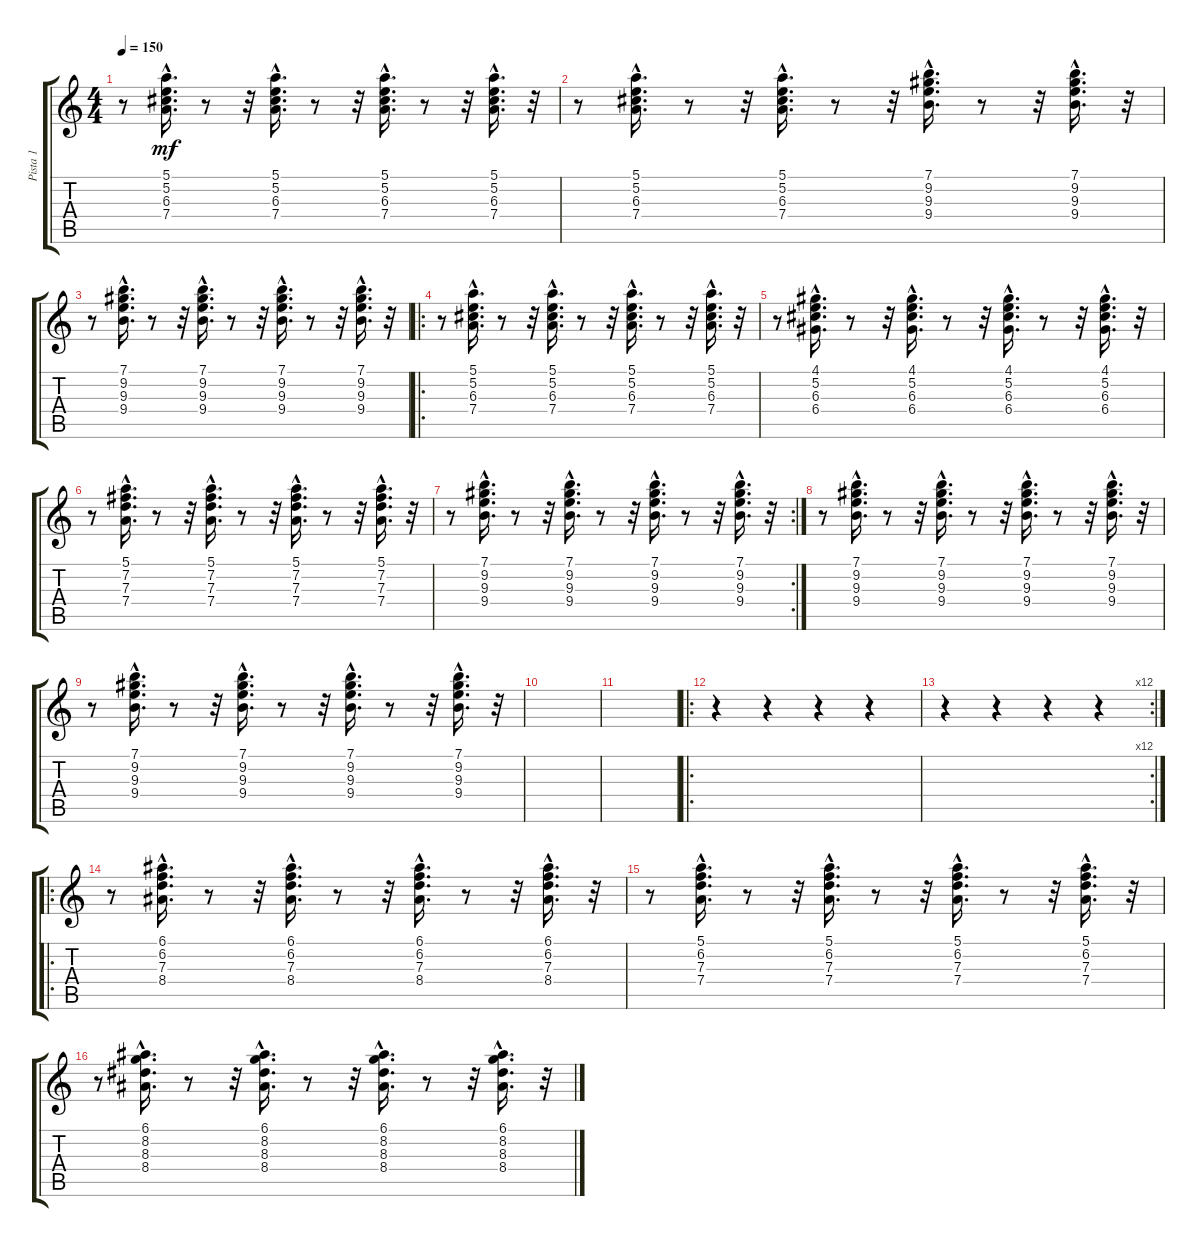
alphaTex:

\track ("Pista 1" "Pista 1") {instrument electricguitarclean}
\staff {score tabs}
\tuning (E4 B3 G3 D3 A2 E2) {hide}
\ts (4 4)
\tempo 150
\clef g2
\ks c
r.8{dy mf} (5.1{hac} 5.2{hac} 6.3{hac} 7.4{hac}).16{d} r.8 r.32 (5.1{hac} 5.2{hac} 6.3{hac} 7.4{hac}).16{d} r.8 r.32 (5.1{hac} 5.2{hac} 6.3{hac} 7.4{hac}).16{d} r.8 r.32 (5.1{hac} 5.2{hac} 6.3{hac} 7.4{hac}).16{d} r.32 |
r.8 (5.1{hac} 5.2{hac} 6.3{hac} 7.4{hac}).16{d} r.8 r.32 (5.1{hac} 5.2{hac} 6.3{hac} 7.4{hac}).16{d} r.8 r.32 (7.1{hac} 9.2{hac} 9.3{hac} 9.4{hac}).16{d} r.8 r.32 (7.1{hac} 9.2{hac} 9.3{hac} 9.4{hac}).16{d} r.32 |
r.8 (7.1{hac} 9.2{hac} 9.3{hac} 9.4{hac}).16{d} r.8 r.32 (7.1{hac} 9.2{hac} 9.3{hac} 9.4{hac}).16{d} r.8 r.32 (7.1{hac} 9.2{hac} 9.3{hac} 9.4{hac}).16{d} r.8 r.32 (7.1{hac} 9.2{hac} 9.3{hac} 9.4{hac}).16{d} r.32 |
\ro
r.8 (5.1{hac} 5.2{hac} 6.3{hac} 7.4{hac}).16{d} r.8 r.32 (5.1{hac} 5.2{hac} 6.3{hac} 7.4{hac}).16{d} r.8 r.32 (5.1{hac} 5.2{hac} 6.3{hac} 7.4{hac}).16{d} r.8 r.32 (5.1{hac} 5.2{hac} 6.3{hac} 7.4{hac}).16{d} r.32 |
r.8 (4.1{hac} 5.2{hac} 6.3{hac} 6.4{hac}).16{d} r.8 r.32 (4.1{hac} 5.2{hac} 6.3{hac} 6.4{hac}).16{d} r.8 r.32 (4.1{hac} 5.2{hac} 6.3{hac} 6.4{hac}).16{d} r.8 r.32 (4.1{hac} 5.2{hac} 6.3{hac} 6.4{hac}).16{d} r.32 |
r.8 (5.1{hac} 7.2{hac} 7.3{hac} 7.4{hac}).16{d} r.8 r.32 (5.1{hac} 7.2{hac} 7.3{hac} 7.4{hac}).16{d} r.8 r.32 (5.1{hac} 7.2{hac} 7.3{hac} 7.4{hac}).16{d} r.8 r.32 (5.1{hac} 7.2{hac} 7.3{hac} 7.4{hac}).16{d} r.32 |
\rc 2
r.8 (7.1{hac} 9.2{hac} 9.3{hac} 9.4{hac}).16{d} r.8 r.32 (7.1{hac} 9.2{hac} 9.3{hac} 9.4{hac}).16{d} r.8 r.32 (7.1{hac} 9.2{hac} 9.3{hac} 9.4{hac}).16{d} r.8 r.32 (7.1{hac} 9.2{hac} 9.3{hac} 9.4{hac}).16{d} r.32 |
r.8 (7.1{hac} 9.2{hac} 9.3{hac} 9.4{hac}).16{d} r.8 r.32 (7.1{hac} 9.2{hac} 9.3{hac} 9.4{hac}).16{d} r.8 r.32 (7.1{hac} 9.2{hac} 9.3{hac} 9.4{hac}).16{d} r.8 r.32 (7.1{hac} 9.2{hac} 9.3{hac} 9.4{hac}).16{d} r.32 |
r.8 (7.1{hac} 9.2{hac} 9.3{hac} 9.4{hac}).16{d} r.8 r.32 (7.1{hac} 9.2{hac} 9.3{hac} 9.4{hac}).16{d} r.8 r.32 (7.1{hac} 9.2{hac} 9.3{hac} 9.4{hac}).16{d} r.8 r.32 (7.1{hac} 9.2{hac} 9.3{hac} 9.4{hac}).16{d} r.32 |
|
|
\ro
r.4 r.4 r.4 r.4 |
\rc 12
r.4 r.4 r.4 r.4 |
\ro
r.8 (6.1{hac} 6.2{hac} 7.3{hac} 8.4{hac}).16{d} r.8 r.32 (6.1{hac} 6.2{hac} 7.3{hac} 8.4{hac}).16{d} r.8 r.32 (6.1{hac} 6.2{hac} 7.3{hac} 8.4{hac}).16{d} r.8 r.32 (6.1{hac} 6.2{hac} 7.3{hac} 8.4{hac}).16{d} r.32 |
r.8 (5.1{hac} 6.2{hac} 7.3{hac} 7.4{hac}).16{d} r.8 r.32 (5.1{hac} 6.2{hac} 7.3{hac} 7.4{hac}).16{d} r.8 r.32 (5.1{hac} 6.2{hac} 7.3{hac} 7.4{hac}).16{d} r.8 r.32 (5.1{hac} 6.2{hac} 7.3{hac} 7.4{hac}).16{d} r.32 |
r.8 (6.1{hac} 8.2{hac} 8.3{hac} 8.4{hac}).16{d} r.8 r.32 (6.1{hac} 8.2{hac} 8.3{hac} 8.4{hac}).16{d} r.8 r.32 (6.1{hac} 8.2{hac} 8.3{hac} 8.4{hac}).16{d} r.8 r.32 (6.1{hac} 8.2{hac} 8.3{hac} 8.4{hac}).16{d} r.32
